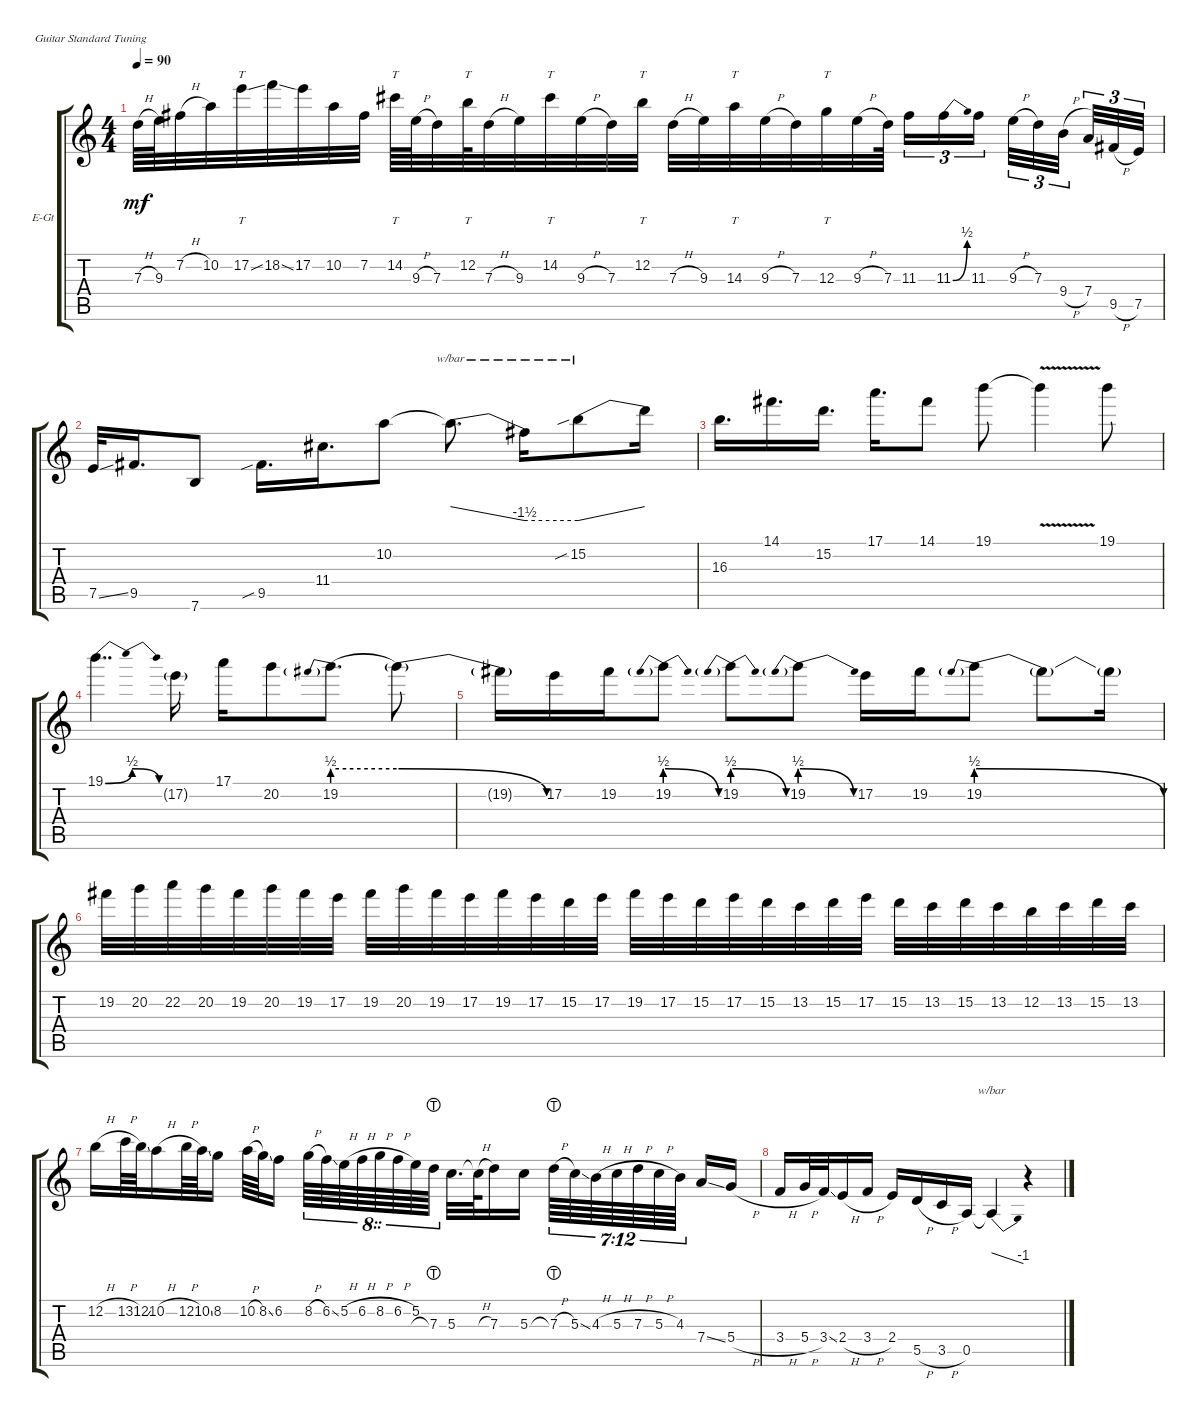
\defaultSystemsLayout 4
\bracketExtendMode groupsimilarinstruments
\firstSystemTrackNameOrientation horizontal
\otherSystemsTrackNameOrientation horizontal
\track ("EVO (Neck Pickup)" "E-Gt") {instrument overdrivenguitar}
\staff {score tabs}
\tuning (E4 B3 G3 D3 A2 E2)
\ts (4 4)
\tempo 90
\clef g2
\ks c
7.3{h}.64{dy mf} 9.3.64 7.2{h}.32 10.2.32 17.2{ss}.32{tt} 18.2{ss}.32 17.2.32 10.2.32 7.2.32 14.2.64{tt} 9.3{h}.64 7.3.32 12.2.64{tt} 7.3{h}.32 9.3.32 14.2.32{tt} 9.3{h}.32 7.3.32 12.2.32{tt} 7.3{h}.32 9.3.32 14.3.32{tt} 9.3{h}.32 7.3.32 12.3.32{tt} 9.3{h}.32 7.3.64 11.3.16{tu (3 2)} 11.3{be (bend 0 0 15.6 2)}.16{tu (3 2)} 11.3.16{tu (3 2)} 9.3{h}.32{tu (3 2)} 7.3.32{tu (3 2)} 9.4{h}.32{tu (3 2)} 7.4.32{tu (3 2)} 9.5{h}.32{tu (3 2)} 7.5.32{tu (3 2)} |
7.5{ss}.32 9.5.16{d} 7.6.8 9.5{sib}.16{d} 11.4.16{d} 10.2.8 10.2{t}.8{d tbe (dive default 0 0 52.199999999999996 -6)} 10.2{t}.16{tbe (hold default 0 -6 60 -6)} 15.2{sib}.8{tbe (dive default 1.2 -6 57.599999999999994 0)} 15.2{t}.16 |
16.3.16{d} 14.1.16{d} 15.2.16{d} 17.1.16{d} 14.1.8 19.1.8 19.1{v t}.4 19.1.8 |
19.1{be (bendrelease 0 0 46.199999999999996 2 53.4 2 57 0)}.4{dd} 17.2{g}.16 17.1.16 20.2.8 19.2{be (prebend 0 2 60 2)}.8{d} 19.2{be (release 0 2 54.6 0) t}.8 |
19.2{t}.16 17.2.16 19.2.16 19.2{be (prebendrelease 0 2 15 0)}.8 19.2{be (prebendrelease 0 2 15 0)}.8 19.2{be (prebendrelease 0 2 15 0)}.8 17.2.16 19.2.16 19.2{be (prebendrelease 0 2 15 0)}.8 19.2{t}.8 19.2{t}.16 |
19.2.32 20.2.32 22.2.32 20.2.32 19.2.32 20.2.32 19.2.32 17.2.32 19.2.32 20.2.32 19.2.32 17.2.32 19.2.32 17.2.32 15.2.32 17.2.32 19.2.32 17.2.32 15.2.32 17.2.32 15.2.32 13.2.32 15.2.32 17.2.32 15.2.32 13.2.32 15.2.32 13.2.32 12.2.32 13.2.32 15.2.32 13.2.32 |
12.2{h}.16 13.2{h}.64 12.2{ss}.64 10.2{h}.16 12.2{h}.64 10.2{ss}.64 8.2.16 10.2{h}.64 8.2{ss}.64 6.2.16 8.2{h}.64{tu (8 10)} 6.2{ss}.64{tu (8 10)} 5.2{h}.64{tu (8 10)} 6.2{h}.64{tu (8 10)} 8.2{h}.64{tu (8 10)} 6.2{h}.64{tu (8 10)} 5.2.64{tu (8 10)} 7.3{lht}.64{tu (8 10)} 5.3.32{d} 5.3{h t}.64 7.3.16 5.3.16 7.3{h lht}.64{tu (7 12)} 5.3{ss}.64{tu (7 12)} 4.3{h}.64{tu (7 12)} 5.3{h}.64{tu (7 12)} 7.3{h}.64{tu (7 12)} 5.3{h}.64{tu (7 12)} 4.3.64{tu (7 12)} 7.4{ss}.16 5.4{h}.16 |
3.4{h}.16 5.4{h}.32 3.4{ss}.32 2.4{h}.16 3.4{h}.16 2.4.16 5.5{h}.16 3.5{h}.16 0.5.16 0.5{t}.4{tbe (dive default 0 0 52.8 -4)} r.4
